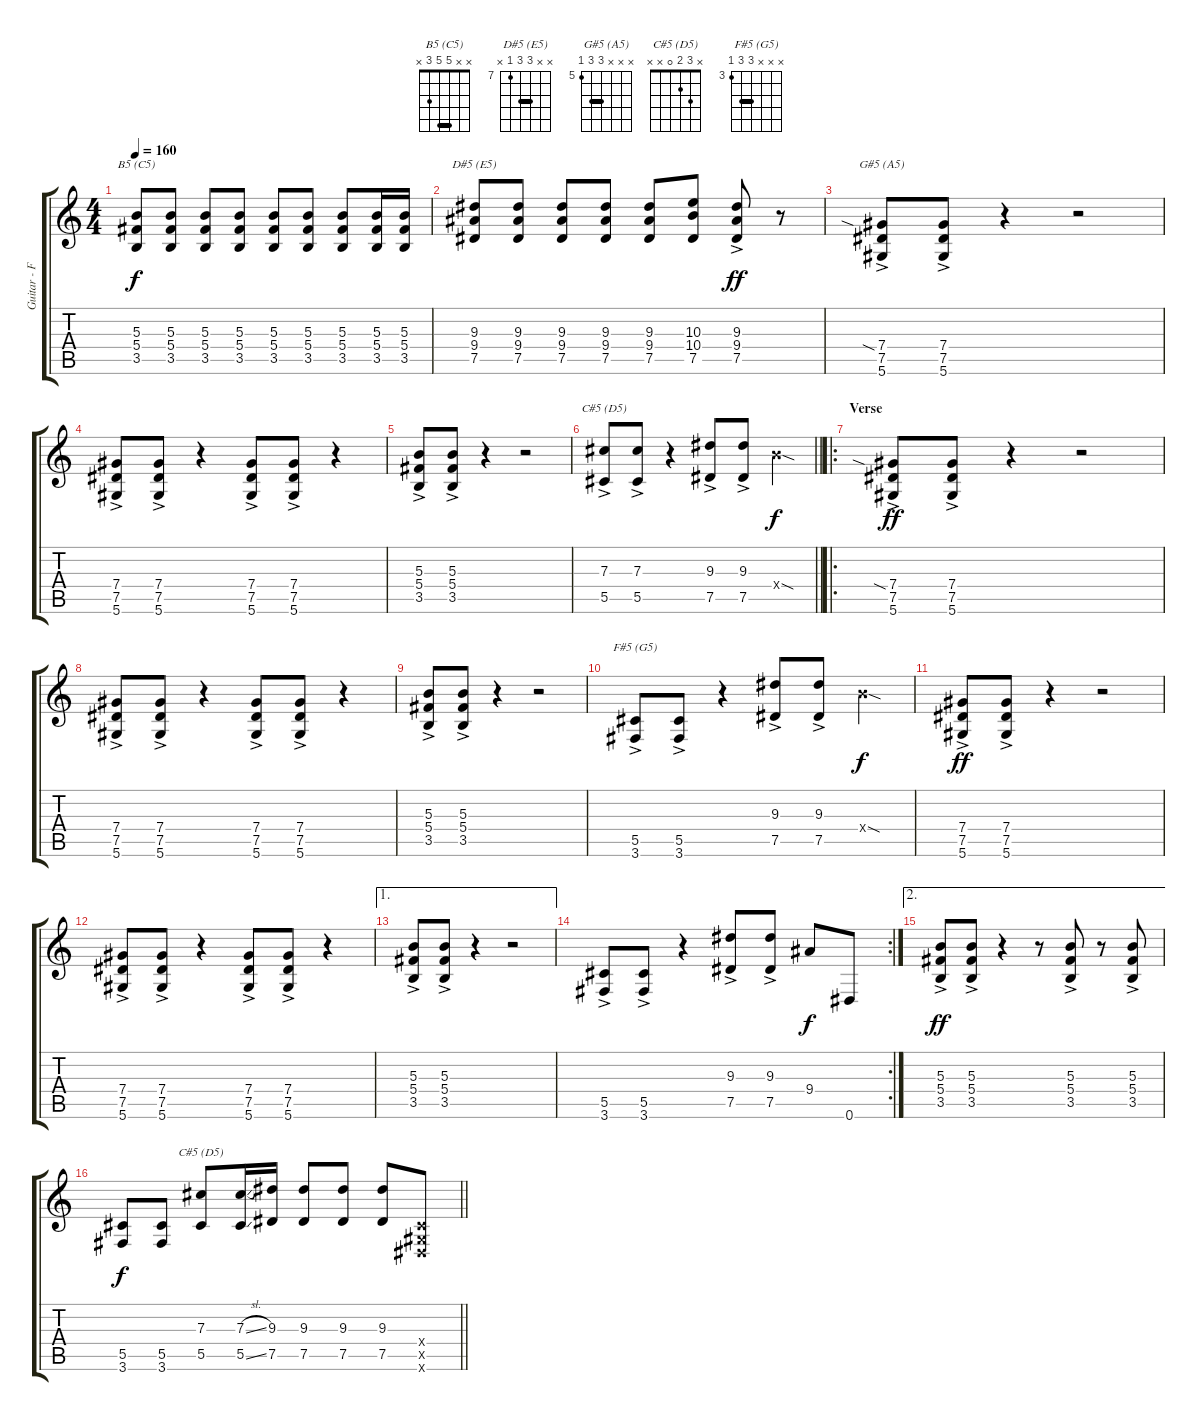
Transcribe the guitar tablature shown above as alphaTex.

\track ("Guitar - Frost (Overdrive)" "Guitar - F") {instrument overdrivenguitar}
\staff {score tabs}
\tuning (Eb4 Bb3 Gb3 Db3 Ab2 Eb2) {hide}
\chord ("B5 (C5)" x x 5 5 3 x) {barre 5}
\chord ("D#5 (E5)" x x 9 9 7 x) {firstfret 7 barre 9}
\chord ("G#5 (A5)" x x x 7 7 5) {firstfret 5 barre 7}
\chord ("C#5 (D5)" x x 7 7 5 x) {firstfret 5 barre 7}
\chord ("F#5 (G5)" x x x 5 5 3) {firstfret 3 barre 5}
\chord ("C#5 (D5)" x 3 2 0 x x)
\ts (4 4)
\tempo 160
\clef g2
\ks c
(5.3 5.4 3.5).8{ch "B5 (C5)" dy f} (5.3 5.4 3.5).8 (5.3 5.4 3.5).8 (5.3 5.4 3.5).8 (5.3 5.4 3.5).8 (5.3 5.4 3.5).8 (5.3 5.4 3.5).8 (5.3 5.4 3.5).16 (5.3 5.4 3.5).16 |
(9.3 9.4 7.5).8{ch "D#5 (E5)"} (9.3 9.4 7.5).8 (9.3 9.4 7.5).8 (9.3 9.4 7.5).8 (9.3 9.4 7.5).8 (10.3 10.4 7.5).8 (9.3{ac} 9.4{ac} 7.5{ac}).8{dy ff} r.8 |
(7.4{sia ac} 7.5{ac} 5.6{ac}).8{ch "G#5 (A5)"} (7.4{ac} 7.5{ac} 5.6{ac}).8 r.4 r.2 |
(7.4{ac} 7.5{ac} 5.6{ac}).8 (7.4{ac} 7.5{ac} 5.6{ac}).8 r.4 (7.4{ac} 7.5{ac} 5.6{ac}).8 (7.4{ac} 7.5{ac} 5.6{ac}).8 r.4 |
(5.3{ac} 5.4{ac} 3.5{ac}).8 (5.3{ac} 5.4{ac} 3.5{ac}).8 r.4 r.2 |
\barLineRight lightlight
(7.3{ac} 5.5{ac}).8{ch "C#5 (D5)"} (7.3{ac} 5.5{ac}).8 r.4 (9.3{ac} 7.5{ac}).8 (9.3{ac} 7.5{ac}).8 10.4{sod x}.4{dy f} |
\ro
\section ("" "Verse")
(7.4{sia ac} 7.5{ac} 5.6{ac}).8{dy ff} (7.4{ac} 7.5{ac} 5.6{ac}).8 r.4 r.2 |
(7.4{ac} 7.5{ac} 5.6{ac}).8 (7.4{ac} 7.5{ac} 5.6{ac}).8 r.4 (7.4{ac} 7.5{ac} 5.6{ac}).8 (7.4{ac} 7.5{ac} 5.6{ac}).8 r.4 |
(5.3{ac} 5.4{ac} 3.5{ac}).8 (5.3{ac} 5.4{ac} 3.5{ac}).8 r.4 r.2 |
(5.5{ac} 3.6{ac}).8{ch "F#5 (G5)"} (5.5{ac} 3.6{ac}).8 r.4 (9.3{ac} 7.5{ac}).8 (9.3{ac} 7.5{ac}).8 10.4{sod x}.4{dy f} |
(7.4{ac} 7.5{ac} 5.6{ac}).8{dy ff} (7.4{ac} 7.5{ac} 5.6{ac}).8 r.4 r.2 |
(7.4{ac} 7.5{ac} 5.6{ac}).8 (7.4{ac} 7.5{ac} 5.6{ac}).8 r.4 (7.4{ac} 7.5{ac} 5.6{ac}).8 (7.4{ac} 7.5{ac} 5.6{ac}).8 r.4 |
\ae 1
(5.3{ac} 5.4{ac} 3.5{ac}).8 (5.3{ac} 5.4{ac} 3.5{ac}).8 r.4 r.2 |
\rc 2
(5.5{ac} 3.6{ac}).8 (5.5{ac} 3.6{ac}).8 r.4 (9.3{ac} 7.5{ac}).8 (9.3{ac} 7.5{ac}).8 9.4.8{dy f} 0.6.8 |
\ae 2
(5.3{ac} 5.4{ac} 3.5{ac}).8{dy ff} (5.3{ac} 5.4{ac} 3.5{ac}).8 r.4 r.8 (5.3{ac} 5.4{ac} 3.5{ac}).8 r.8 (5.3{ac} 5.4{ac} 3.5{ac}).8 |
\barLineRight lightlight
(5.5 3.6).8{dy f} (5.5 3.6).8 (7.3 5.5).8{ch "C#5 (D5)"} (7.3{sl} 5.5{ss}).16 (9.3 7.5).16 (9.3 7.5).8 (9.3 7.5).8 (9.3 7.5).8 (0.4{x} 0.5{x} 0.6{x}).8
